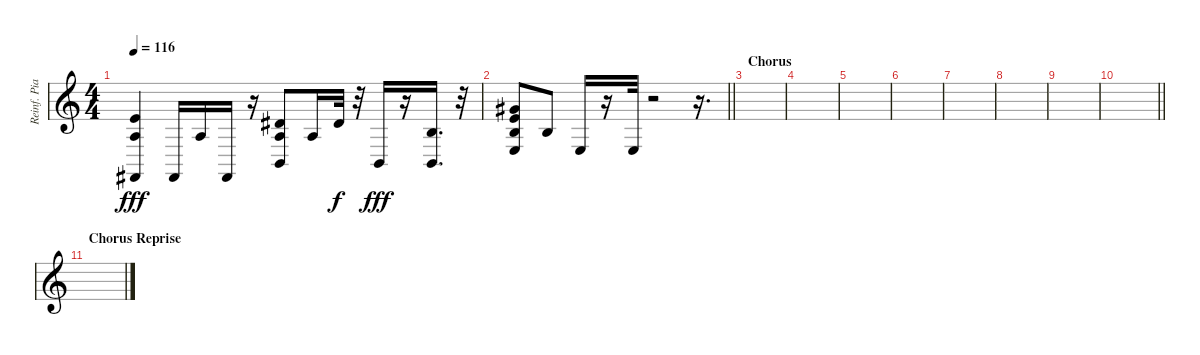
\track ("Reinf. Piano (Tr. 14)" "Reinf. Pia") {mute instrument brightacousticpiano}
\staff {score}
\tuning (E4 B3 G3 D3 A2 E2) {hide}
\ts (4 4)
\tempo 116
\clef g2
\ks c
(0.1 2.3 2.6).4{dy fff} 2.6.16 2.3.16 2.6.16 r.16 (4.2 2.3 2.5).8 2.3.16 4.2.32{dy f} r.32 2.5.16{dy fff} r.16 (0.2 2.5).16{d} r.32 |
\barLineRight lightlight
(4.1 5.2 4.3 2.4).8 0.2.8 2.4.16 r.16 2.4.32 r.2 r.16{d} |
\section ("" "Chorus")
|
|
|
|
|
|
|
\barLineRight lightlight
|
\section ("" "Chorus Reprise")
